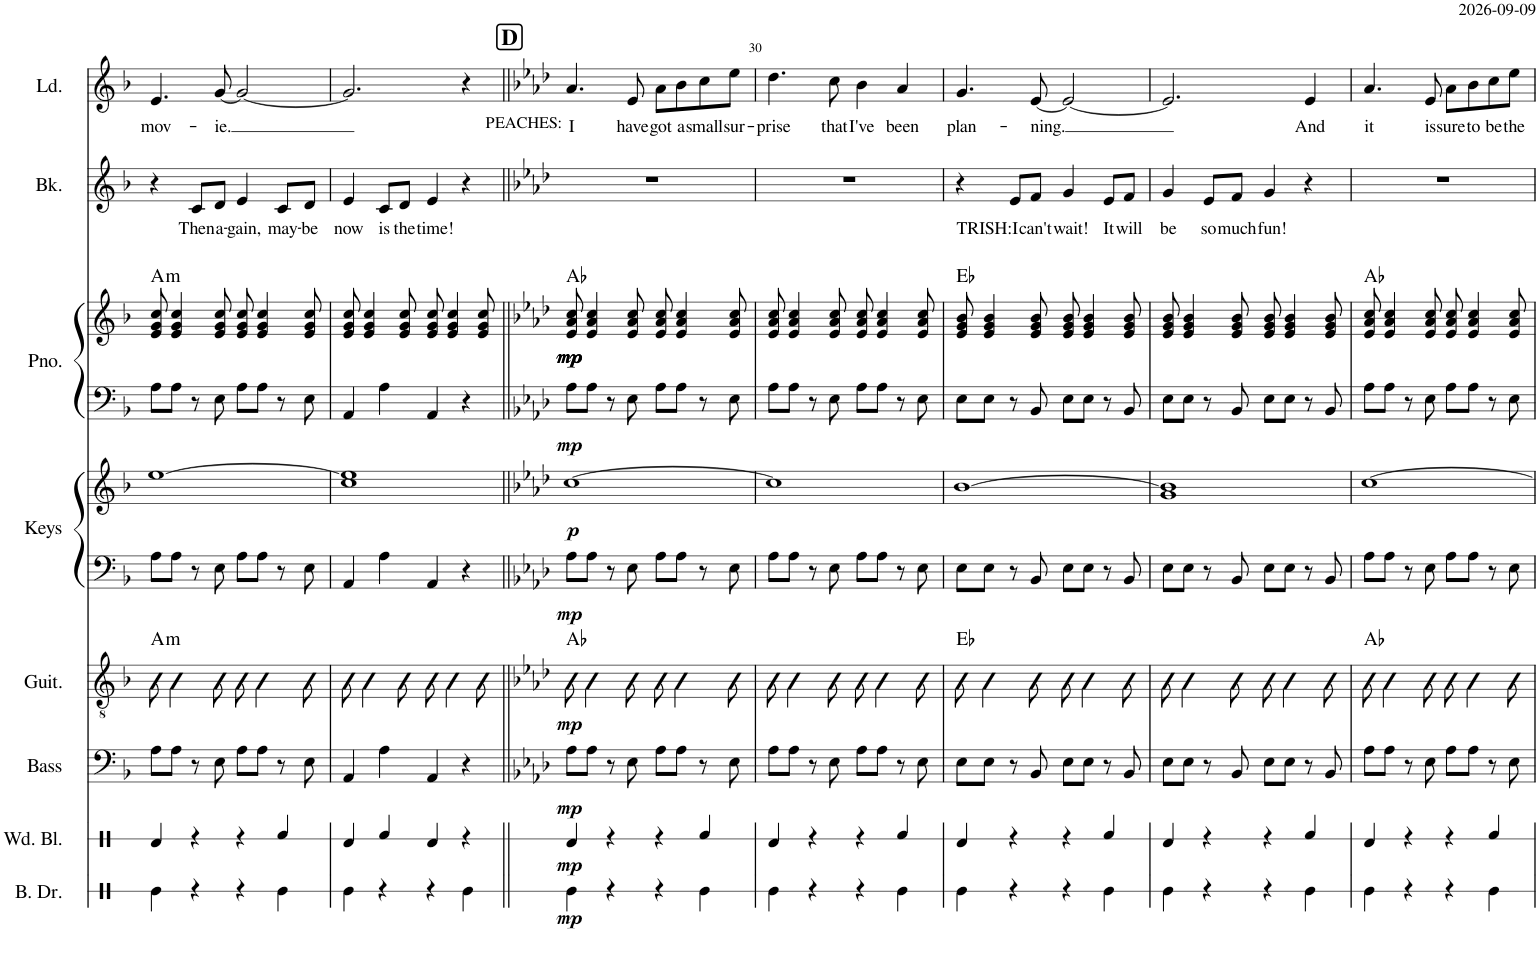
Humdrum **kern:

**kern	**dynam	**kern	**dynam	**harte	**kern	**kern	**dynam	**kern	**kern	**dynam	**harte	**kern	**text	**kern	**text
*part6	*part6	*part5	*part5	*part5	*part4	*part4	*part4	*part3	*part3	*part3	*part3	*part2	*part2	*part1	*part1
*staff8	*staff8	*staff7	*staff7	*	*staff6	*staff5	*staff5/6	*staff4	*staff3	*staff3/4	*	*staff2	*staff2	*staff1	*staff1
*I"Bass	*	*I"Guitar	*	*	*I"Keyboards	*	*	*I"Piano	*	*	*	*I"Back Vocal	*	*I"Lead Vocal	*
*I'Bass	*	*I'Guit.	*	*	*I'Keys	*	*	*I'Pno.	*	*	*	*I'Bk.	*	*I'Ld.	*
!!LO:PB:g=z
*clefF4	*	*clefGv2	*	*	*clefF4	*clefG2	*	*clefF4	*clefG2	*	*	*clefG2	*	*clefG2	*
*Trd7c12	*	*	*	*	*	*	*	*	*	*	*	*	*	*	*
*k[b-]	*	*k[b-]	*	*	*k[b-]	*k[b-]	*	*k[b-]	*k[b-]	*	*	*k[b-]	*	*k[b-]	*
*M4/4	*	*M4/4	*	*	*M4/4	*M4/4	*	*M4/4	*M4/4	*	*	*M4/4	*	*M4/4	*
=27	=27	=27	=27	=27	=27	=27	=27	=27	=27	=27	=27	=27	=27	=27	=27
!	!	!	!	!LO:H:kt=m	!	!	!	!	!	!	!LO:H:kt=m	!	!	!	!LO:LY:b
8A\L	.	8E\ 8G\ 8c\	.	A:min	8A\L	[1ee	.	8A\L	8e/ 8g/ 8cc/	.	A:min	4r	.	4.e/	mov-
8A\J	.	4E\ 4G\ 4c\	.	.	8A\J	.	.	8A\J	4e/ 4g/ 4cc/	.	.	.	.	.	.
!	!	!	!	!	!	!	!	!	!	!	!	!	!LO:LY:b	!	!
8r	.	.	.	.	8r	.	.	8r	.	.	.	8c/L	Then	.	.
!	!	!	!	!	!	!	!	!	!	!	!	!	!LO:LY:b	!	!LO:LY:b
8E\	.	8E\ 8G\ 8c\	.	.	8E\	.	.	8E\	8e/ 8g/ 8cc/	.	.	8d/J	a-	[8g/	-ie.
!	!	!	!	!	!	!	!	!	!	!	!	!	!LO:LY:b	!	!
8A\L	.	8E\ 8G\ 8c\	.	.	8A\L	.	.	8A\L	8e/ 8g/ 8cc/	.	.	4e/	-gain,	2g/_	.
8A\J	.	4E\ 4G\ 4c\	.	.	8A\J	.	.	8A\J	4e/ 4g/ 4cc/	.	.	.	.	.	.
!	!	!	!	!	!	!	!	!	!	!	!	!	!LO:LY:b	!	!
8r	.	.	.	.	8r	.	.	8r	.	.	.	8c/L	may-	.	.
!	!	!	!	!	!	!	!	!	!	!	!	!	!LO:LY:b	!	!
8E\	.	8E\ 8G\ 8c\	.	.	8E\	.	.	8E\	8e/ 8g/ 8cc/	.	.	8d/J	-be	.	.
=28	=28	=28	=28	=28	=28	=28	=28	=28	=28	=28	=28	=28	=28	=28	=28
!	!	!	!	!	!	!	!	!	!	!	!	!	!LO:LY:b	!	!
4AA/	.	8E\ 8G\ 8c\	.	.	4AA/	1cc 1ee]	.	4AA/	8e/ 8g/ 8cc/	.	.	4e/	now	2.g/]	.
.	.	4E\ 4G\ 4c\	.	.	.	.	.	.	4e/ 4g/ 4cc/	.	.	.	.	.	.
!	!	!	!	!	!	!	!	!	!	!	!	!	!LO:LY:b	!	!
4A\	.	.	.	.	4A\	.	.	4A\	.	.	.	8c/L	is	.	.
!	!	!	!	!	!	!	!	!	!	!	!	!	!LO:LY:b	!	!
.	.	8E\ 8G\ 8c\	.	.	.	.	.	.	8e/ 8g/ 8cc/	.	.	8d/J	the	.	.
!	!	!	!	!	!	!	!	!	!	!	!	!	!LO:LY:b	!	!
4AA/	.	8E\ 8G\ 8c\	.	.	4AA/	.	.	4AA/	8e/ 8g/ 8cc/	.	.	4e/	time!	.	.
.	.	4E\ 4G\ 4c\	.	.	.	.	.	.	4e/ 4g/ 4cc/	.	.	.	.	.	.
4r	.	.	.	.	4r	.	.	4r	.	.	.	4r	.	4r	.
.	.	8E\ 8G\ 8c\	.	.	.	.	.	.	8e/ 8g/ 8cc/	.	.	.	.	.	.
!!LO:REH:place=s1:a:B:cj:fs=14:t=D
=29||	=29||	=29||	=29||	=29||	=29||	=29||	=29||	=29||	=29||	=29||	=29||	=29||	=29||	=29||	=29||
*k[b-e-a-d-]	*	*k[b-e-a-d-]	*	*	*k[b-e-a-d-]	*k[b-e-a-d-]	*	*k[b-e-a-d-]	*k[b-e-a-d-]	*	*	*k[b-e-a-d-]	*	*k[b-e-a-d-]	*
!	!	!	!	!	!	!	!	!	!	!	!	!	!	!LO:TX:b:t=PEACHES&colon;	!
!	!LO:DY:b	!	!LO:DY:b	!	!	!	!LO:DY:b=2	!	!	!	!	!	!	!	!LO:LY:b
!	!	!	!	!	!	!	!LO:DY:n=1:b	!	!	!LO:DY:b=2	!	!	!	!	!
!	!	!	!	!	!	!	!	!	!	!LO:DY:n=1:b	!	!	!	!	!
!	!	!	!	!	!	!	!	!	!	!LO:DY:n=2:b	!	!	!	!	!
!	!	!	!	!	!	!	!	!	!	!LO:DY:n=3:b	!	!	!	!	!
8A-\L	mp	8E-\ 8A-\ 8c\	mp	Ab:maj	8A-\L	[1cc	mp p	8A-\L	8e-/ 8a-/ 8cc/	mp mp mp mp	Ab:maj	1r	.	4.a-/	I
8A-\J	.	4E-\ 4A-\ 4c\	.	.	8A-\J	.	.	8A-\J	4e-/ 4a-/ 4cc/	.	.	.	.	.	.
8r	.	.	.	.	8r	.	.	8r	.	.	.	.	.	.	.
!	!	!	!	!	!	!	!	!	!	!	!	!	!	!	!LO:LY:b
8E-\	.	8E-\ 8A-\ 8c\	.	.	8E-\	.	.	8E-\	8e-/ 8a-/ 8cc/	.	.	.	.	8e-/	have
!	!	!	!	!	!	!	!	!	!	!	!	!	!	!	!LO:LY:b
8A-\L	.	8E-\ 8A-\ 8c\	.	.	8A-\L	.	.	8A-\L	8e-/ 8a-/ 8cc/	.	.	.	.	8a-\L	got
!	!	!	!	!	!	!	!	!	!	!	!	!	!	!	!LO:LY:b
8A-\J	.	4E-\ 4A-\ 4c\	.	.	8A-\J	.	.	8A-\J	4e-/ 4a-/ 4cc/	.	.	.	.	8b-\	a
!	!	!	!	!	!	!	!	!	!	!	!	!	!	!	!LO:LY:b
8r	.	.	.	.	8r	.	.	8r	.	.	.	.	.	8cc\	small
!	!	!	!	!	!	!	!	!	!	!	!	!	!	!	!LO:LY:b
8E-\	.	8E-\ 8A-\ 8c\	.	.	8E-\	.	.	8E-\	8e-/ 8a-/ 8cc/	.	.	.	.	8ee-\J	sur-
=30	=30	=30	=30	=30	=30	=30	=30	=30	=30	=30	=30	=30	=30	=30	=30
!	!	!	!	!	!	!	!	!	!	!	!	!	!	!	!LO:LY:b
8A-\L	.	8E-\ 8A-\ 8c\	.	.	8A-\L	1cc]	.	8A-\L	8e-/ 8a-/ 8cc/	.	.	1r	.	4.dd-\	-prise
8A-\J	.	4E-\ 4A-\ 4c\	.	.	8A-\J	.	.	8A-\J	4e-/ 4a-/ 4cc/	.	.	.	.	.	.
8r	.	.	.	.	8r	.	.	8r	.	.	.	.	.	.	.
!	!	!	!	!	!	!	!	!	!	!	!	!	!	!	!LO:LY:b
8E-\	.	8E-\ 8A-\ 8c\	.	.	8E-\	.	.	8E-\	8e-/ 8a-/ 8cc/	.	.	.	.	8cc\	that
!	!	!	!	!	!	!	!	!	!	!	!	!	!	!	!LO:LY:b
8A-\L	.	8E-\ 8A-\ 8c\	.	.	8A-\L	.	.	8A-\L	8e-/ 8a-/ 8cc/	.	.	.	.	4b-\	I've
8A-\J	.	4E-\ 4A-\ 4c\	.	.	8A-\J	.	.	8A-\J	4e-/ 4a-/ 4cc/	.	.	.	.	.	.
!	!	!	!	!	!	!	!	!	!	!	!	!	!	!	!LO:LY:b
8r	.	.	.	.	8r	.	.	8r	.	.	.	.	.	4a-/	been
8E-\	.	8E-\ 8A-\ 8c\	.	.	8E-\	.	.	8E-\	8e-/ 8a-/ 8cc/	.	.	.	.	.	.
=31	=31	=31	=31	=31	=31	=31	=31	=31	=31	=31	=31	=31	=31	=31	=31
!	!	!	!	!	!	!	!	!	!	!	!	!	!LO:LY:b	!	!LO:LY:b
8E-\L	.	8E-\ 8G\ 8B-\	.	Eb:maj	8E-\L	[1b-	.	8E-\L	8e-/ 8g/ 8b-/	.	Eb:maj	4r	TRISH:	4.g/	plan-
8E-\J	.	4E-\ 4G\ 4B-\	.	.	8E-\J	.	.	8E-\J	4e-/ 4g/ 4b-/	.	.	.	.	.	.
!	!	!	!	!	!	!	!	!	!	!	!	!	!LO:LY:b	!	!
8r	.	.	.	.	8r	.	.	8r	.	.	.	8e-/L	I	.	.
!	!	!	!	!	!	!	!	!	!	!	!	!	!LO:LY:b	!	!LO:LY:b
8BB-/	.	8E-\ 8G\ 8B-\	.	.	8BB-/	.	.	8BB-/	8e-/ 8g/ 8b-/	.	.	8f/J	can't	[8e-/	-ning.
!	!	!	!	!	!	!	!	!	!	!	!	!	!LO:LY:b	!	!
8E-\L	.	8E-\ 8G\ 8B-\	.	.	8E-\L	.	.	8E-\L	8e-/ 8g/ 8b-/	.	.	4g/	wait!	2e-/_	.
8E-\J	.	4E-\ 4G\ 4B-\	.	.	8E-\J	.	.	8E-\J	4e-/ 4g/ 4b-/	.	.	.	.	.	.
!	!	!	!	!	!	!	!	!	!	!	!	!	!LO:LY:b	!	!
8r	.	.	.	.	8r	.	.	8r	.	.	.	8e-/L	It	.	.
!	!	!	!	!	!	!	!	!	!	!	!	!	!LO:LY:b	!	!
8BB-/	.	8E-\ 8G\ 8B-\	.	.	8BB-/	.	.	8BB-/	8e-/ 8g/ 8b-/	.	.	8f/J	will	.	.
=32	=32	=32	=32	=32	=32	=32	=32	=32	=32	=32	=32	=32	=32	=32	=32
!	!	!	!	!	!	!	!	!	!	!	!	!	!LO:LY:b	!	!
8E-\L	.	8E-\ 8G\ 8B-\	.	.	8E-\L	1g 1b-]	.	8E-\L	8e-/ 8g/ 8b-/	.	.	4g/	be	2.e-/]	.
8E-\J	.	4E-\ 4G\ 4B-\	.	.	8E-\J	.	.	8E-\J	4e-/ 4g/ 4b-/	.	.	.	.	.	.
!	!	!	!	!	!	!	!	!	!	!	!	!	!LO:LY:b	!	!
8r	.	.	.	.	8r	.	.	8r	.	.	.	8e-/L	so	.	.
!	!	!	!	!	!	!	!	!	!	!	!	!	!LO:LY:b	!	!
8BB-/	.	8E-\ 8G\ 8B-\	.	.	8BB-/	.	.	8BB-/	8e-/ 8g/ 8b-/	.	.	8f/J	much	.	.
!	!	!	!	!	!	!	!	!	!	!	!	!	!LO:LY:b	!	!
8E-\L	.	8E-\ 8G\ 8B-\	.	.	8E-\L	.	.	8E-\L	8e-/ 8g/ 8b-/	.	.	4g/	fun!	.	.
8E-\J	.	4E-\ 4G\ 4B-\	.	.	8E-\J	.	.	8E-\J	4e-/ 4g/ 4b-/	.	.	.	.	.	.
!	!	!	!	!	!	!	!	!	!	!	!	!	!	!	!LO:LY:b
8r	.	.	.	.	8r	.	.	8r	.	.	.	4r	.	4e-/	And
8BB-/	.	8E-\ 8G\ 8B-\	.	.	8BB-/	.	.	8BB-/	8e-/ 8g/ 8b-/	.	.	.	.	.	.
=33	=33	=33	=33	=33	=33	=33	=33	=33	=33	=33	=33	=33	=33	=33	=33
!	!	!	!	!	!	!	!	!	!	!	!	!	!	!	!LO:LY:b
8A-\L	.	8E-\ 8A-\ 8c\	.	Ab:maj	8A-\L	[1cc	.	8A-\L	8e-/ 8a-/ 8cc/	.	Ab:maj	1r	.	4.a-/	it
8A-\J	.	4E-\ 4A-\ 4c\	.	.	8A-\J	.	.	8A-\J	4e-/ 4a-/ 4cc/	.	.	.	.	.	.
8r	.	.	.	.	8r	.	.	8r	.	.	.	.	.	.	.
!	!	!	!	!	!	!	!	!	!	!	!	!	!	!	!LO:LY:b
8E-\	.	8E-\ 8A-\ 8c\	.	.	8E-\	.	.	8E-\	8e-/ 8a-/ 8cc/	.	.	.	.	8e-/	is
!	!	!	!	!	!	!	!	!	!	!	!	!	!	!	!LO:LY:b
8A-\L	.	8E-\ 8A-\ 8c\	.	.	8A-\L	.	.	8A-\L	8e-/ 8a-/ 8cc/	.	.	.	.	8a-\L	sure
!	!	!	!	!	!	!	!	!	!	!	!	!	!	!	!LO:LY:b
8A-\J	.	4E-\ 4A-\ 4c\	.	.	8A-\J	.	.	8A-\J	4e-/ 4a-/ 4cc/	.	.	.	.	8b-\	to
!	!	!	!	!	!	!	!	!	!	!	!	!	!	!	!LO:LY:b
8r	.	.	.	.	8r	.	.	8r	.	.	.	.	.	8cc\	be
!	!	!	!	!	!	!	!	!	!	!	!	!	!	!	!LO:LY:b
8E-\	.	8E-\ 8A-\ 8c\	.	.	8E-\	.	.	8E-\	8e-/ 8a-/ 8cc/	.	.	.	.	8ee-\J	the
=	=	=	=	=	=	=	=	=	=	=	=	=	=	=	=
*-	*-	*-	*-	*-	*-	*-	*-	*-	*-	*-	*-	*-	*-	*-	*-
